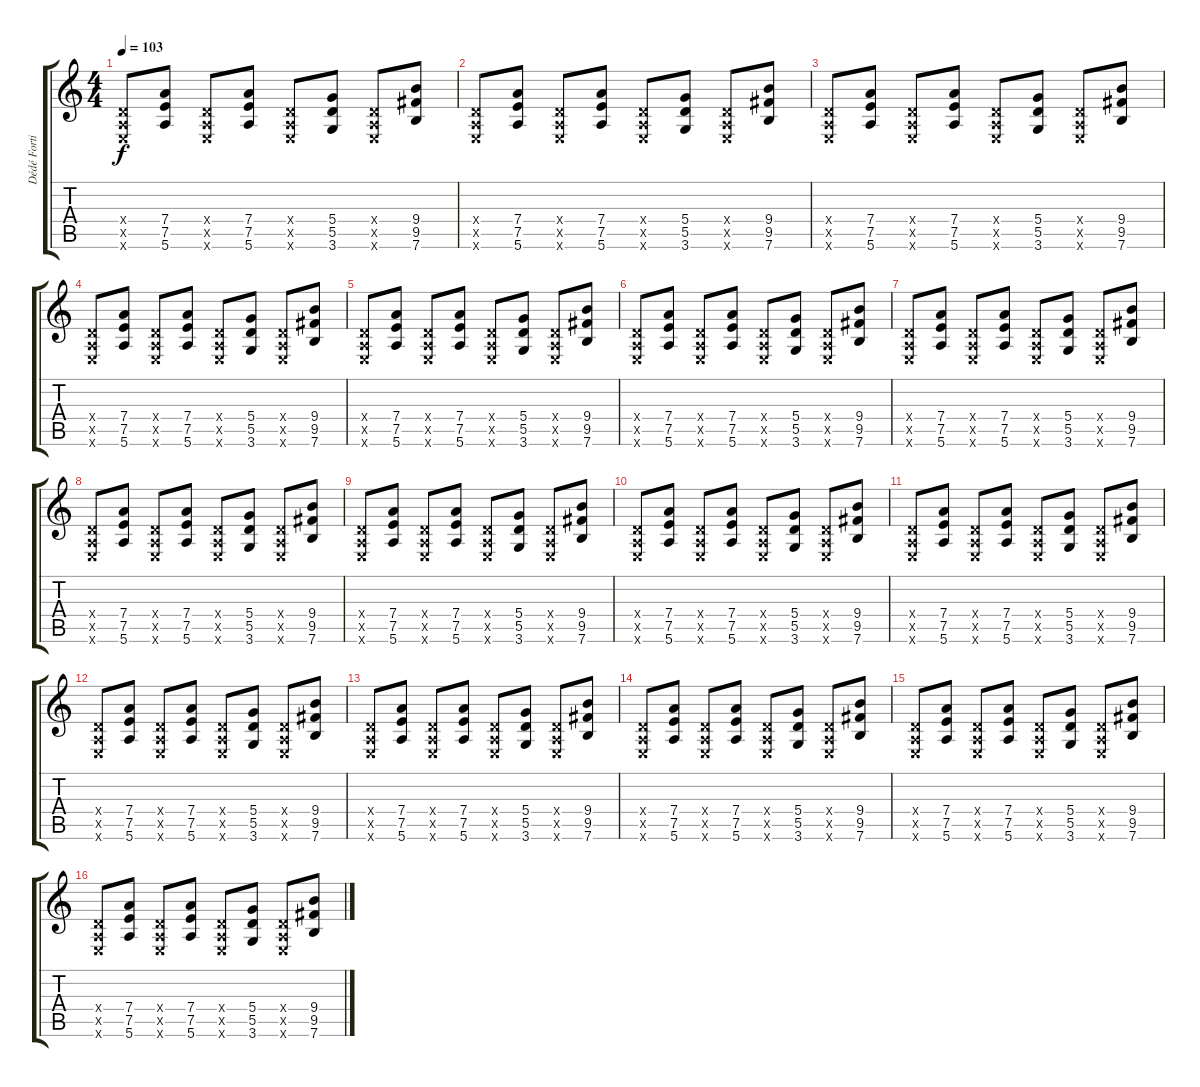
\track ("Dédé Fortin (guitar)" "Dédé Forti") {instrument acousticguitarsteel}
\staff {score tabs}
\tuning (E4 B3 G3 D3 A2 E2) {hide}
\ts (4 4)
\tempo 103
\clef g2
\ks c
(0.4{x} 0.5{x} 0.6{x}).8{dy f} (7.4 7.5 5.6).8 (0.4{x} 0.5{x} 0.6{x}).8 (7.4 7.5 5.6).8 (0.4{x} 0.5{x} 0.6{x}).8 (5.4 5.5 3.6).8 (0.4{x} 0.5{x} 0.6{x}).8 (9.4 9.5 7.6).8 |
(0.4{x} 0.5{x} 0.6{x}).8 (7.4 7.5 5.6).8 (0.4{x} 0.5{x} 0.6{x}).8 (7.4 7.5 5.6).8 (0.4{x} 0.5{x} 0.6{x}).8 (5.4 5.5 3.6).8 (0.4{x} 0.5{x} 0.6{x}).8 (9.4 9.5 7.6).8 |
(0.4{x} 0.5{x} 0.6{x}).8 (7.4 7.5 5.6).8 (0.4{x} 0.5{x} 0.6{x}).8 (7.4 7.5 5.6).8 (0.4{x} 0.5{x} 0.6{x}).8 (5.4 5.5 3.6).8 (0.4{x} 0.5{x} 0.6{x}).8 (9.4 9.5 7.6).8 |
(0.4{x} 0.5{x} 0.6{x}).8 (7.4 7.5 5.6).8 (0.4{x} 0.5{x} 0.6{x}).8 (7.4 7.5 5.6).8 (0.4{x} 0.5{x} 0.6{x}).8 (5.4 5.5 3.6).8 (0.4{x} 0.5{x} 0.6{x}).8 (9.4 9.5 7.6).8 |
(0.4{x} 0.5{x} 0.6{x}).8 (7.4 7.5 5.6).8 (0.4{x} 0.5{x} 0.6{x}).8 (7.4 7.5 5.6).8 (0.4{x} 0.5{x} 0.6{x}).8 (5.4 5.5 3.6).8 (0.4{x} 0.5{x} 0.6{x}).8 (9.4 9.5 7.6).8 |
(0.4{x} 0.5{x} 0.6{x}).8 (7.4 7.5 5.6).8 (0.4{x} 0.5{x} 0.6{x}).8 (7.4 7.5 5.6).8 (0.4{x} 0.5{x} 0.6{x}).8 (5.4 5.5 3.6).8 (0.4{x} 0.5{x} 0.6{x}).8 (9.4 9.5 7.6).8 |
(0.4{x} 0.5{x} 0.6{x}).8 (7.4 7.5 5.6).8 (0.4{x} 0.5{x} 0.6{x}).8 (7.4 7.5 5.6).8 (0.4{x} 0.5{x} 0.6{x}).8 (5.4 5.5 3.6).8 (0.4{x} 0.5{x} 0.6{x}).8 (9.4 9.5 7.6).8 |
(0.4{x} 0.5{x} 0.6{x}).8 (7.4 7.5 5.6).8 (0.4{x} 0.5{x} 0.6{x}).8 (7.4 7.5 5.6).8 (0.4{x} 0.5{x} 0.6{x}).8 (5.4 5.5 3.6).8 (0.4{x} 0.5{x} 0.6{x}).8 (9.4 9.5 7.6).8 |
(0.4{x} 0.5{x} 0.6{x}).8 (7.4 7.5 5.6).8 (0.4{x} 0.5{x} 0.6{x}).8 (7.4 7.5 5.6).8 (0.4{x} 0.5{x} 0.6{x}).8 (5.4 5.5 3.6).8 (0.4{x} 0.5{x} 0.6{x}).8 (9.4 9.5 7.6).8 |
(0.4{x} 0.5{x} 0.6{x}).8 (7.4 7.5 5.6).8 (0.4{x} 0.5{x} 0.6{x}).8 (7.4 7.5 5.6).8 (0.4{x} 0.5{x} 0.6{x}).8 (5.4 5.5 3.6).8 (0.4{x} 0.5{x} 0.6{x}).8 (9.4 9.5 7.6).8 |
(0.4{x} 0.5{x} 0.6{x}).8 (7.4 7.5 5.6).8 (0.4{x} 0.5{x} 0.6{x}).8 (7.4 7.5 5.6).8 (0.4{x} 0.5{x} 0.6{x}).8 (5.4 5.5 3.6).8 (0.4{x} 0.5{x} 0.6{x}).8 (9.4 9.5 7.6).8 |
(0.4{x} 0.5{x} 0.6{x}).8 (7.4 7.5 5.6).8 (0.4{x} 0.5{x} 0.6{x}).8 (7.4 7.5 5.6).8 (0.4{x} 0.5{x} 0.6{x}).8 (5.4 5.5 3.6).8 (0.4{x} 0.5{x} 0.6{x}).8 (9.4 9.5 7.6).8 |
(0.4{x} 0.5{x} 0.6{x}).8 (7.4 7.5 5.6).8 (0.4{x} 0.5{x} 0.6{x}).8 (7.4 7.5 5.6).8 (0.4{x} 0.5{x} 0.6{x}).8 (5.4 5.5 3.6).8 (0.4{x} 0.5{x} 0.6{x}).8 (9.4 9.5 7.6).8 |
(0.4{x} 0.5{x} 0.6{x}).8 (7.4 7.5 5.6).8 (0.4{x} 0.5{x} 0.6{x}).8 (7.4 7.5 5.6).8 (0.4{x} 0.5{x} 0.6{x}).8 (5.4 5.5 3.6).8 (0.4{x} 0.5{x} 0.6{x}).8 (9.4 9.5 7.6).8 |
(0.4{x} 0.5{x} 0.6{x}).8 (7.4 7.5 5.6).8 (0.4{x} 0.5{x} 0.6{x}).8 (7.4 7.5 5.6).8 (0.4{x} 0.5{x} 0.6{x}).8 (5.4 5.5 3.6).8 (0.4{x} 0.5{x} 0.6{x}).8 (9.4 9.5 7.6).8 |
(0.4{x} 0.5{x} 0.6{x}).8 (7.4 7.5 5.6).8 (0.4{x} 0.5{x} 0.6{x}).8 (7.4 7.5 5.6).8 (0.4{x} 0.5{x} 0.6{x}).8 (5.4 5.5 3.6).8 (0.4{x} 0.5{x} 0.6{x}).8 (9.4 9.5 7.6).8
